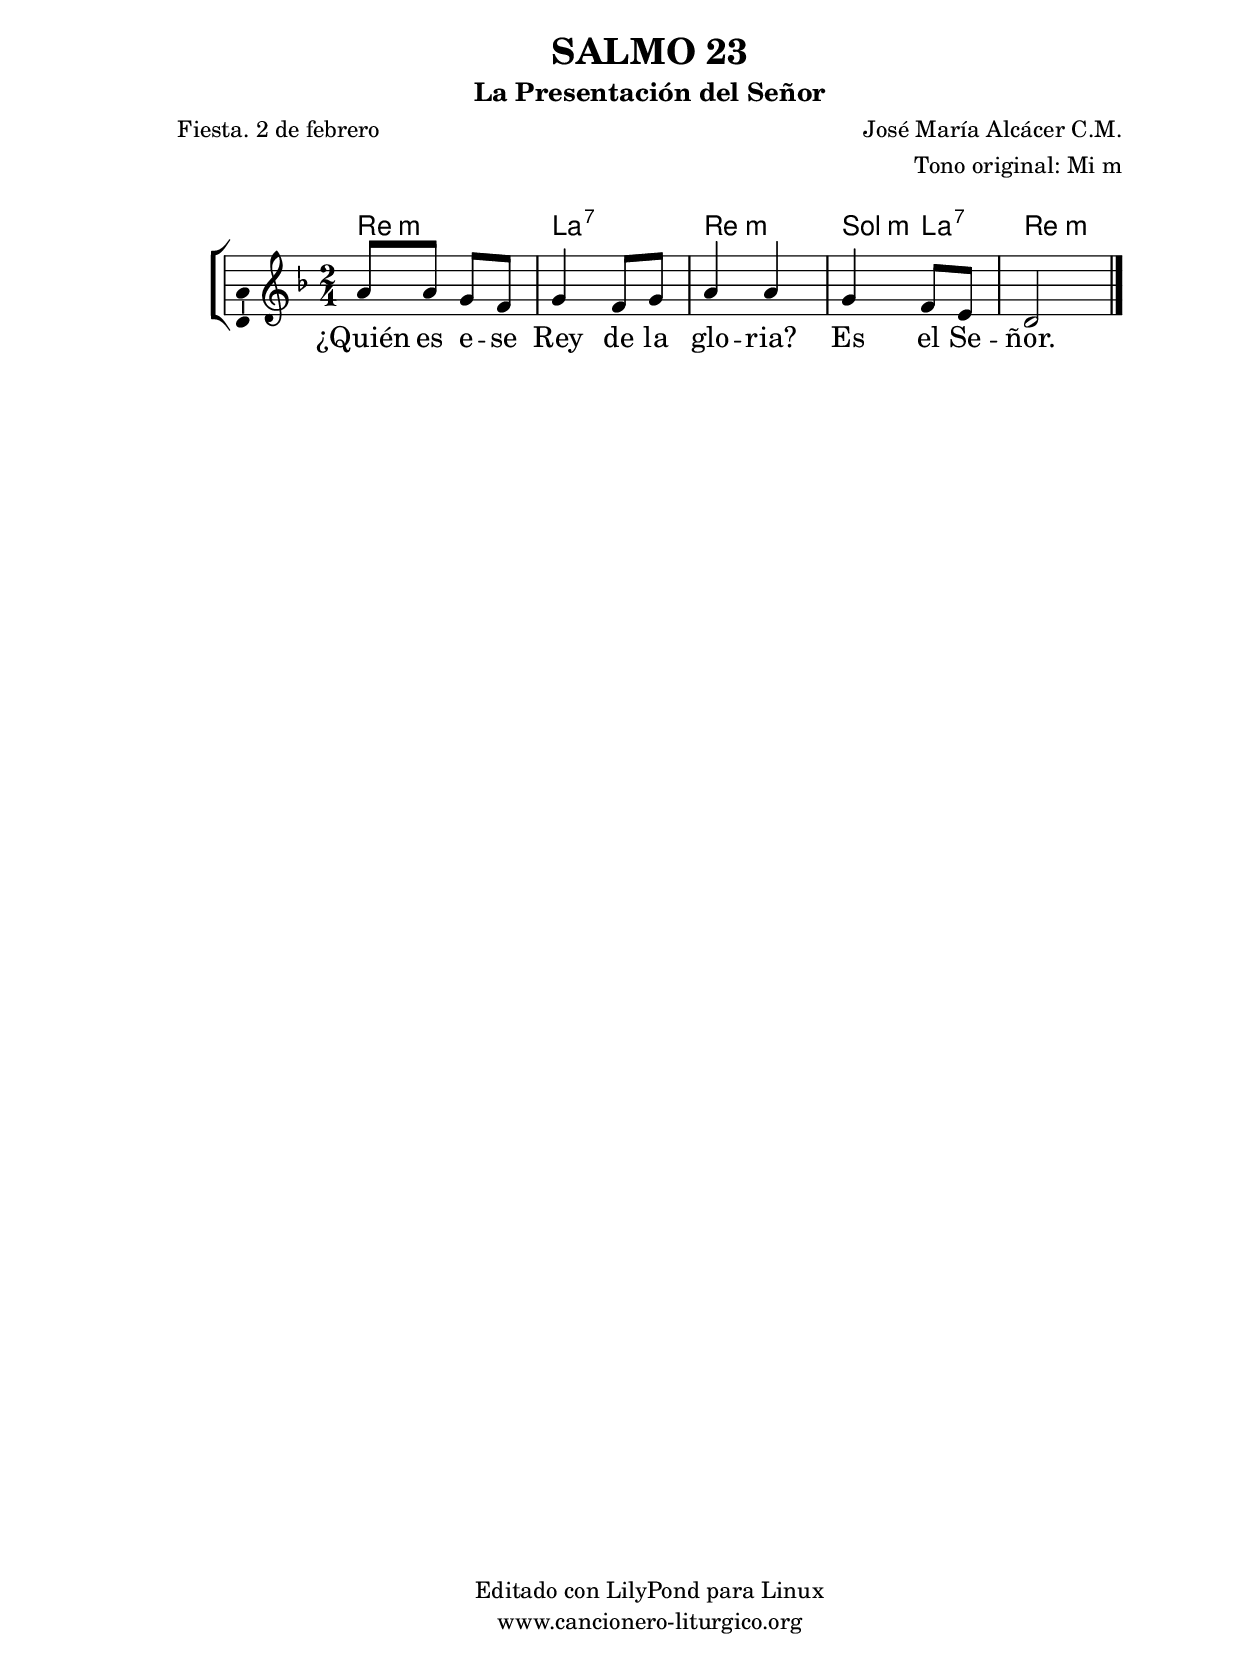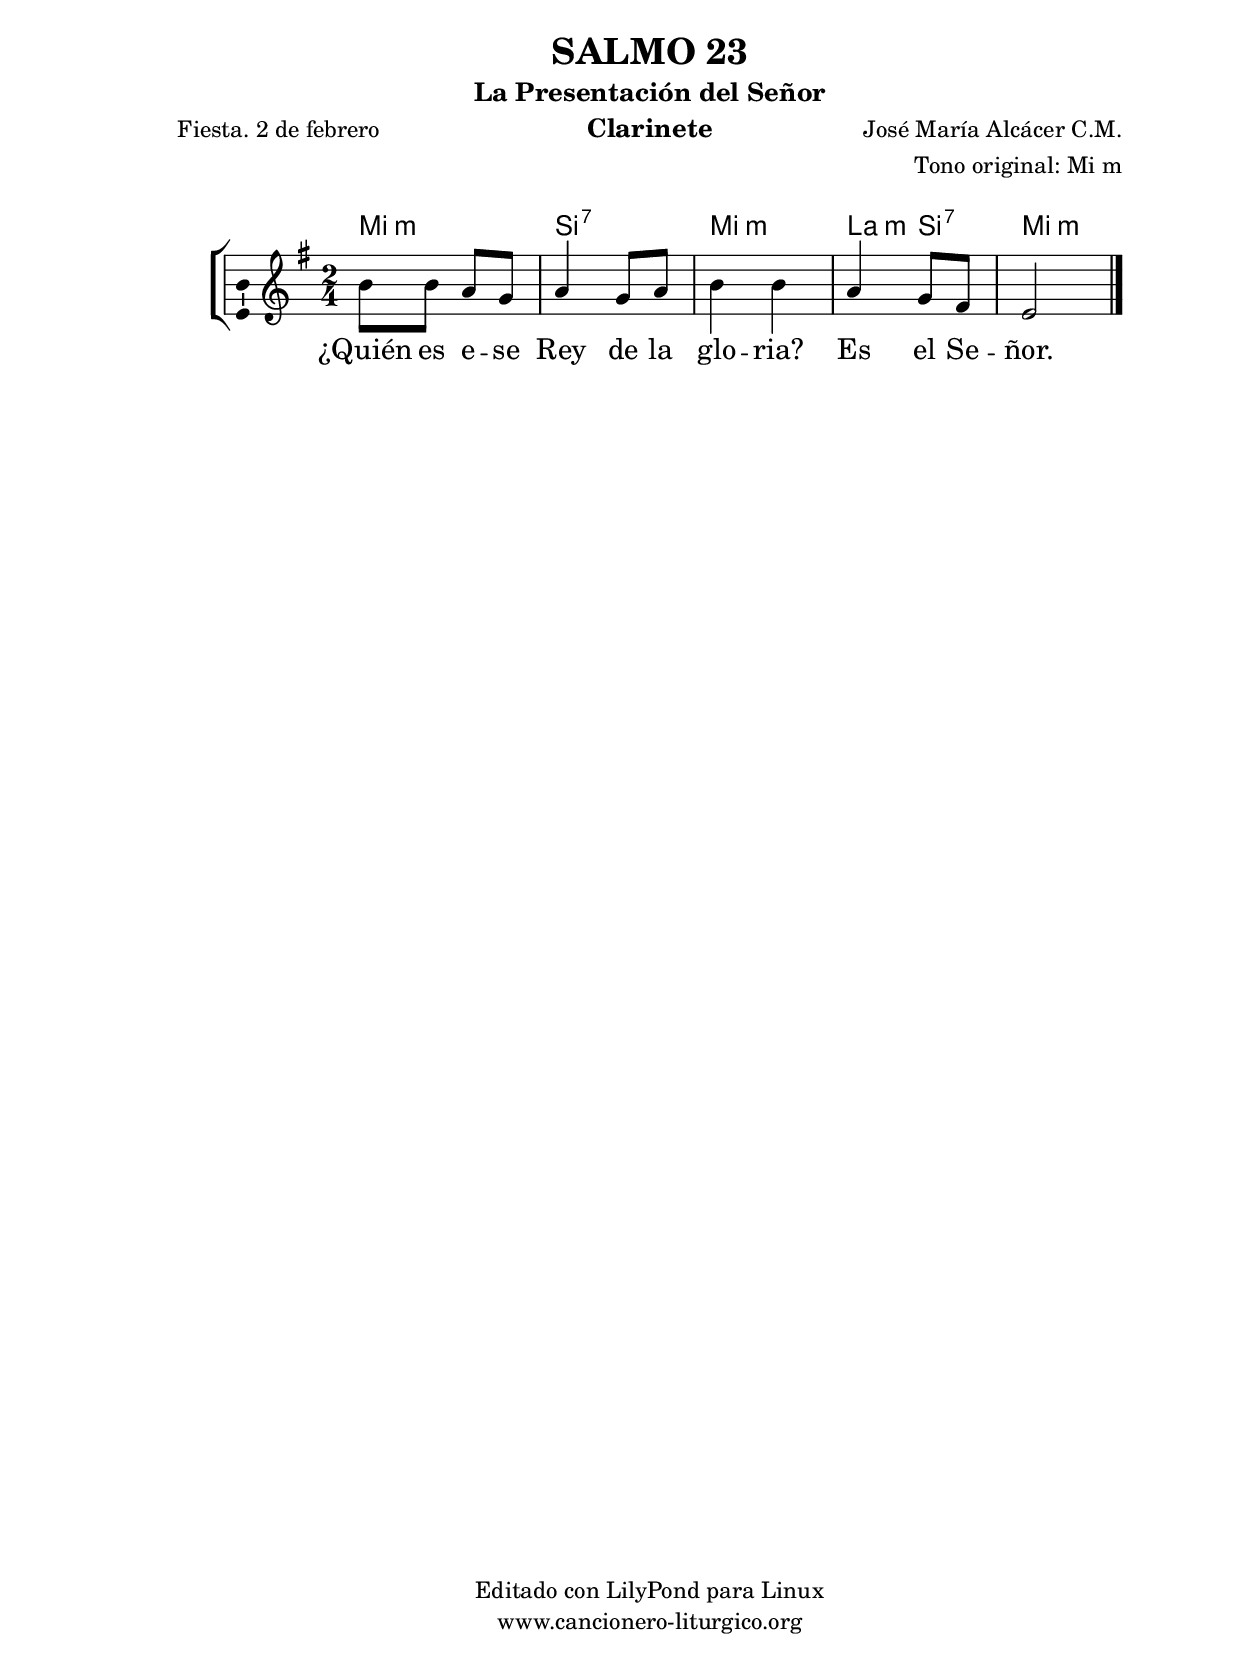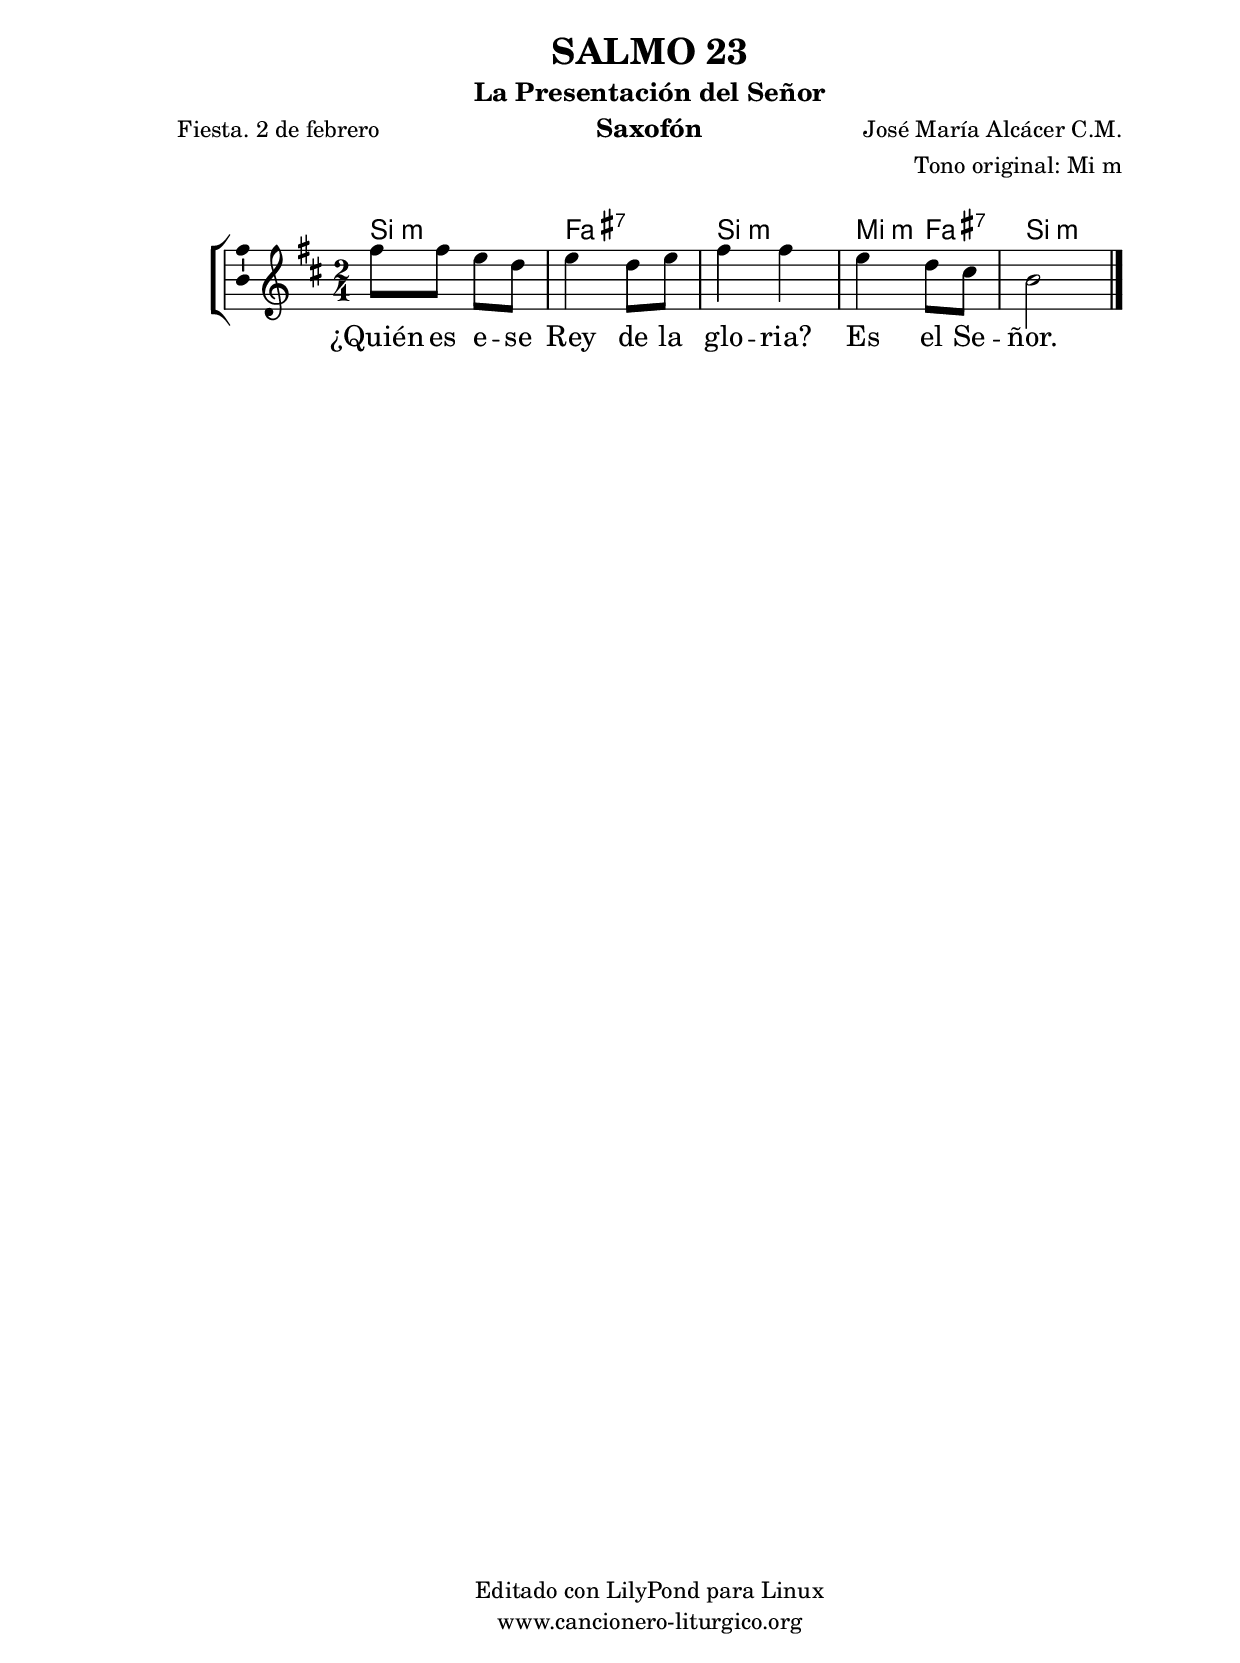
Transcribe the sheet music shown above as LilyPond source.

%
%para convertir .midi en .wav:
%timidity filename.midi -Ow -o finename.wav
%
%
%Para convertir de .wav a .mp3:
%lame -h -m j filename.wav
%
%
%para escuchar el midi:
%timidity nombrefichero.midi
%


%versión de lilypond para la que se ha escrito esta partitura:
\version "2.16.0"

	%Tamaño papel
	#(set-default-paper-size "a4")
	%Tamaño partitura
	#(set-global-staff-size 20)
	%No responde al pulsar sobre una nota
	#(ly:set-option 'point-and-click #f)

%parámetros del encabezamiento:
\header {
	title = "SALMO 23"
	subtitle = "La Presentación del Señor"
	composer = "José María Alcácer C.M."
	poet = "Fiesta. 2 de febrero"
	meter = ""
	arranger = "Tono original: Mi m"
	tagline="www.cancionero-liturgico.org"
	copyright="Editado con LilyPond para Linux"
	tiempo = ""
	usos = "Salmo"
	letra = "¿Quién es ese Rey de la gloria? Es el Señor."
	}

%parámetros asociados al papel:
\paper  {
	oddHeaderMarkup = \markup {\fill-line { \on-the-fly #not-first-page \fromproperty #'header:title \on-the-fly #not-first-page \fromproperty #'header:composer }}
	evenHeaderMarkup = \markup {\fill-line { \fromproperty #'header:composer \fromproperty #'header:title }}
	#(set-paper-size "a4")
	print-page-number = ##f
	first-page-number = 1
	print-first-page-number = ##f
%	head-separation = 3.0 \cm
	top-margin = 2.0 \cm
	bottom-margin = 0.5\cm
%%%	bottom-margin = -1.0\cm
	left-margin = 3.0 \cm
	line-width = 16.0 \cm 
	indent = 8\mm
	interscoreline = 2.\mm
	between-system-space = 15\mm
%	para que las partituras no llenen la hoja:
	ragged-bottom = ##t
%	idem para la última hoja:
	ragged-last-bottom = ##f
%	para que las partituras llenen el ancho del papel:
	ragged-last = ##f
	after-title-space = 2.5 \cm
%page-count=1
%system-count=8

	%Flexible Vertical Spacing
%	markup-markup-spacing =
%	#'((basic-distance . 15) (minimum-distance . 15) (padding . 3))
	markup-system-spacing =
	#'((basic-distance . 15) (minimum-distance . 15) (padding . 3))
	system-system-spacing =
	#'((basic-distance . 15) (minimum-distance . 15) (padding . 3))
	score-system-spacing =
	#'((basic-distance . 15) (minimum-distance . 15) (padding . 5))
%	top-system-spacing = % header
%	#'((basic-distance . 8) (minimum-distance . 0) (padding . 3))
%	top-markup-spacing =
%	#'((basic-distance . 20) (minimum-distance . 20) (padding . 3))
	last-bottom-spacing = % footer
	#'((basic-distance . 5) (minimum-distance . 5) (padding . 3))
%	score-markup-spacing =
%	#'((basic-distance . 16) (minimum-distance . 13) (padding . 3))

	}


%parámetros que afectan a toda la partitura:
global =  {
	%clave de sol (G):
	\clef G
	%armadura:
	\transpose e d
	\key e \minor
	\tempo 4=80
	\set Score.tempoHideNote = ##t
	}


acordes = {
	\italianChords
	\chordmode {
	\transpose e d
{

e2:m b:7 e:m a4:m b:7 e2:m

	}
	}
}

melodia = 
	\transpose e d
{
	\relative c''{
	\time 2/4

b8 b a g
a4 g8 a
b4 b
a4 g8 fis
e2

	\bar "|."
	}
	}


texto = \lyricmode {
¿Quién es e -- se Rey de la glo -- ria?
Es el Se -- ñor.
	}


acordesStaff = \context ChordNames = acordesStaff <<
	\set chordChanges = ##t
	\acordes
	>>


vozStaff = \context Voice = vozStaff
\with {\consists "Ambitus_engraver"}
<<
%	\set Staff.instrumentName = ""
%	\set Staff.shortInstrumentName = ""
%	\set Staff.midiInstrument = #"clarinet"
%	\set Staff.midiInstrument = #"cello"
%	\set Staff.midiInstrument = #"flute"
	\set Staff.midiInstrument = #"electric guitar (jazz)"
%	\set Staff.midiInstrument = #"english horn"
%	\set Staff.midiInstrument = #"violin"
%	\set Staff.midiInstrument = #"glockenspiel"
	\set Staff.midiMinimumVolume = #0.7
	\set Staff.midiMaximumVolume = #0.9
	\global
	\melodia
	>>


textoStaff = \context Lyrics = textoStaff <<
	\lyricsto vozStaff \texto
	>>

\book {
	\score {
		\context ChoirStaff {
			\override StaffGroup.SystemStartBracket #'collapse-height = #1
			\override Score.SystemStartBar #'collapse-height = #1
			<<
			\acordesStaff
			\vozStaff
			\textoStaff
			>>
			}
		\layout {
	    		\context {
				\Lyrics
				\override LyricText #'font-size = #2
				}
	   		 \context {
				\Score
				%fontSize = #3
				\override StaffSymbol #'staff-space = #(magstep +3)
				%\override Beam #'thickness = #0.55
				%\override SpacingSpanner #'spacing-increment = #1.0
				%\override Slur #'height-limit = #1.5
				}
			}
		}
	\score {
		\unfoldRepeats
		\context ChoirStaff {
			<<
			\acordesStaff
			\vozStaff
			>>
			}
		\midi {
	  		\context {
	  			\Score
				tempoWholesPerMinute = #(ly:make-moment 70 4)
				}
			}
		}
	}

%Partitura para clarinete
#(define output-suffix "C")
\book {
	\header{
		instrument = "Clarinete"
		}
	\score {
		\context ChoirStaff {
			\override StaffGroup.SystemStartBracket #'collapse-height = #1
			\override Score.SystemStartBar #'collapse-height = #1
\transpose c d
			<<
			\acordesStaff
			\vozStaff
			\textoStaff
			>>
			}
		\layout {
	    		\context {
				\Lyrics
				\override LyricText #'font-size = #2
				}
	   		 \context {
				\Score
				%fontSize = #3
				\override StaffSymbol #'staff-space = #(magstep +3)
				%\override Beam #'thickness = #0.55
				%\override SpacingSpanner #'spacing-increment = #1.0
				%\override Slur #'height-limit = #1.5
				}
			}
		}
	}

%Partitura para saxofón
#(define output-suffix "S")
\book {
	\header{
		instrument = "Saxofón"
		}
	\score {
		\context ChoirStaff {
			\override StaffGroup.SystemStartBracket #'collapse-height = #1
			\override Score.SystemStartBar #'collapse-height = #1
\transpose c a
			<<
			\acordesStaff
			\vozStaff
			\textoStaff
			>>
			}
		\layout {
	    		\context {
				\Lyrics
				\override LyricText #'font-size = #2
				}
	   		 \context {
				\Score
				%fontSize = #3
				\override StaffSymbol #'staff-space = #(magstep +3)
				%\override Beam #'thickness = #0.55
				%\override SpacingSpanner #'spacing-increment = #1.0
				%\override Slur #'height-limit = #1.5
				}
			}
		}
	}

